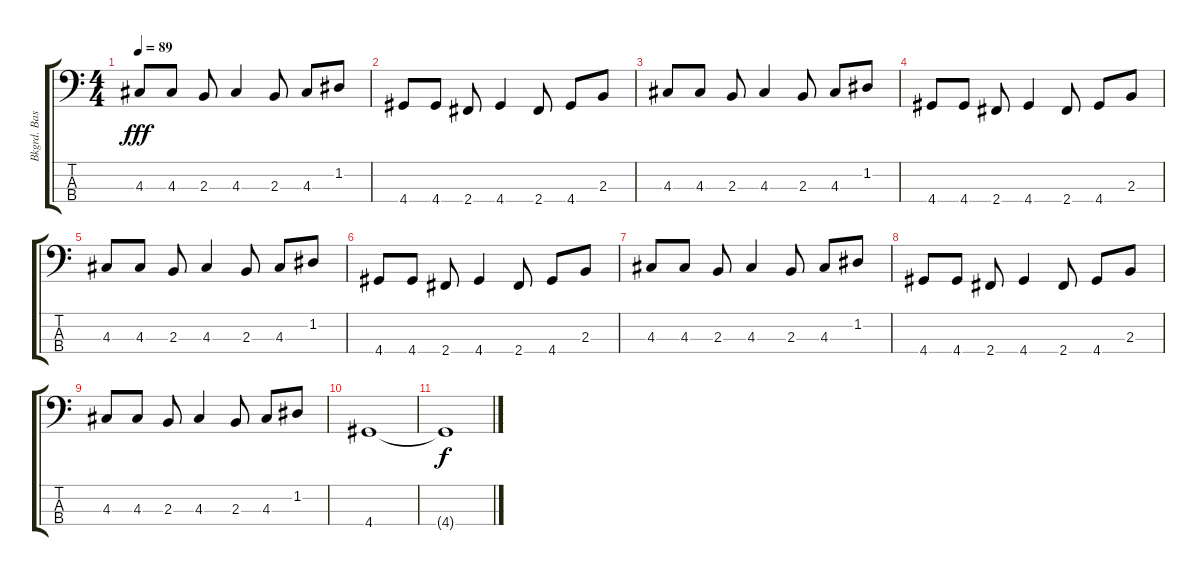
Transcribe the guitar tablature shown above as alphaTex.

\track ("Bkgrd. Bass R" "Bkgrd. Bas") {instrument fretlessbass}
\staff {score tabs}
\tuning (G2 D2 A1 E1) {hide}
\ts (4 4)
\tempo 89
\clef f4
\ks c
4.3.8{dy fff} 4.3.8 2.3.8 4.3.4 2.3.8 4.3.8 1.2.8 |
4.4.8 4.4.8 2.4.8 4.4.4 2.4.8 4.4.8 2.3.8 |
4.3.8 4.3.8 2.3.8 4.3.4 2.3.8 4.3.8 1.2.8 |
4.4.8 4.4.8 2.4.8 4.4.4 2.4.8 4.4.8 2.3.8 |
4.3.8 4.3.8 2.3.8 4.3.4 2.3.8 4.3.8 1.2.8 |
4.4.8 4.4.8 2.4.8 4.4.4 2.4.8 4.4.8 2.3.8 |
4.3.8 4.3.8 2.3.8 4.3.4 2.3.8 4.3.8 1.2.8 |
4.4.8 4.4.8 2.4.8 4.4.4 2.4.8 4.4.8 2.3.8 |
4.3.8 4.3.8 2.3.8 4.3.4 2.3.8 4.3.8 1.2.8 |
4.4.1 |
4.4{t}.1{dy f}
